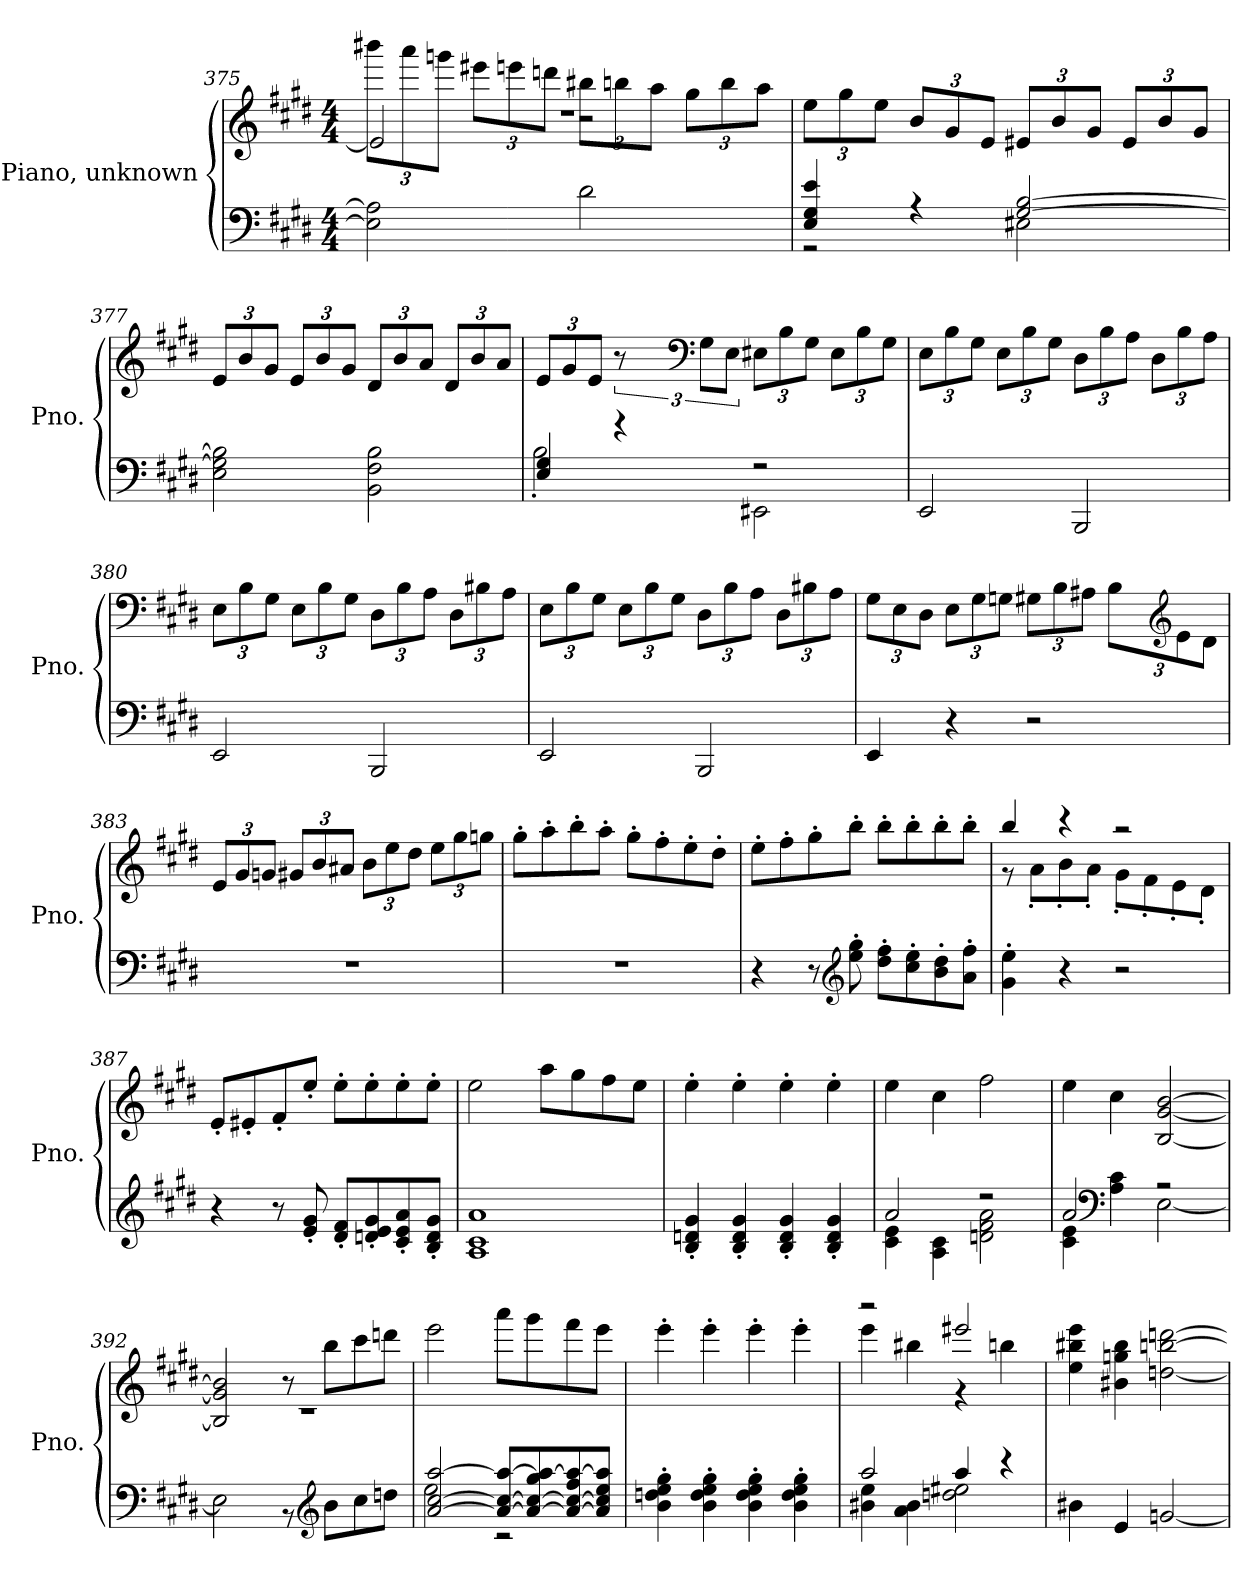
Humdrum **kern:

**kern	**kern
*part1	*part1
*staff2	*staff1
*I"Piano, unknown	*
*I'Pno.	*
*clefF4	*clefG2
*k[f#c#g#d#]	*k[f#c#g#d#]
*M4/4	*M4/4
=375	=375
*	*^
*	*	*Xbrackettup
*	*	*^
2E#\] 2A\]	1r	12bbb#X\L	2e/]
.	.	12aaa\	.
.	.	12gggn\J	.
.	.	12eee#X\L	.
.	.	12eeen\	.
.	.	12dddn\J	.
2d#\	.	12bb#X\L	2r
.	.	12bbn\	.
.	.	12aa\J	.
.	.	12gg#\L	.
.	.	12bb\	.
.	.	12aa\J	.
*	*v	*v	*v
!!LO:PB:g=z
=376	=376
*^	*
4E/ 4G#/ 4e/	2r	12ee\L
.	.	12gg#\
.	.	12ee\J
4r	.	12b/L
.	.	12g#/
.	.	12e/J
[2G#/ [2B/	2E#X\	12e#X/L
.	.	12b/
.	.	12g#/J
.	.	12e#/L
.	.	12b/
.	.	12g#/J
*v	*v	*
=377	=377
2E\ 2G#\] 2B\]	12e/L
.	12b/
.	12g#/J
.	12e/L
.	12b/
.	12g#/J
2BB\ 2F#\ 2B\	12d#/L
.	12b/
.	12a/J
.	12d#/L
.	12b/
.	12a/J
=378	=378
*^	*
4E/ 4G#/	2B'\	12e/L
.	.	12g#/
.	.	12e/J
*	*	*brackettup
4r	.	12r
*	*	*clefF4
.	.	12G#\L
.	.	12E\J
*	*	*Xbrackettup
2r	2EE#X\	12E#X\L
.	.	12B\
.	.	12G#\J
.	.	12E#\L
.	.	12B\
.	.	12G#\J
*v	*v	*
!!LO:LB:g=z
=379	=379
2EE/	12E\L
.	12B\
.	12G#\J
.	12E\L
.	12B\
.	12G#\J
2BBB/	12D#\L
.	12B\
.	12A\J
.	12D#\L
.	12B\
.	12A\J
=380	=380
2EE/	12E\L
.	12B\
.	12G#\J
.	12E\L
.	12B\
.	12G#\J
2BBB/	12D#\L
.	12B\
.	12A\J
.	12D#\L
.	12B#X\
.	12A\J
=381	=381
2EE/	12E\L
.	12B\
.	12G#\J
.	12E\L
.	12B\
.	12G#\J
2BBB/	12D#\L
.	12B\
.	12A\J
.	12D#\L
.	12B#X\
.	12A\J
!!LO:LB:g=z
=382	=382
4EE/	12G#\L
.	12E\
.	12D#\J
4r	12E\L
.	12G#\
.	12Gn\J
2r	12G#X\L
.	12B\
.	12A#X\J
.	12B\L
*	*clefG2
.	12e\
.	12d#\J
=383	=383
1r	12e/L
.	12g#/
.	12gn/J
.	12g#X/L
.	12b/
.	12a#X/J
.	12b\L
.	12ee\
.	12dd#\J
.	12ee\L
.	12gg#\
.	12ggn\J
=384	=384
1r	8gg#'\L
.	8aa'\
.	8bb'\
.	8aa'\J
.	8gg#'\L
.	8ff#'\
.	8ee'\
.	8dd#'\J
!!LO:LB:g=z
=385	=385
4r	8ee'\L
.	8ff#'\
8r	8gg#'\
*clefG2	*
8ee\' 8gg#\'	8bb'\J
8dd#\' 8ff#\'L	8bb'\L
8cc#\' 8ee\'	8bb'\
8b\' 8dd#\'	8bb'\
8a\' 8ff#\'J	8bb'\J
=386	=386
*	*^
4g#\' 4ee\'	4bb/	8r
.	.	8a'\L
4r	4r	8b'\
.	.	8a'\J
2r	2r	8g#'\L
.	.	8f#'\
.	.	8e'\
.	.	8d#'\J
*	*v	*v
=387	=387
4r	8e'/L
.	8e#X'/
8r	8f#'/
8e/' 8g#/'	8ee'/J
8d#/' 8f#/'L	8ee'\L
8dn/' 8e/' 8g#/'	8ee'\
8c#/' 8e/' 8a/'	8ee'\
8B/' 8d/' 8g#/'J	8ee'\J
=388	=388
1A 1c# 1a	2ee\
.	8aa\L
.	8gg#\
.	8ff#\
.	8ee\J
!!LO:LB:g=z
=389	=389
4B/' 4dn/' 4g#/'	4ee'\
4B/' 4d/' 4g#/'	4ee'\
4B/' 4d/' 4g#/'	4ee'\
4B/' 4d/' 4g#/'	4ee'\
=390	=390
*^	*
2a/	4c#\ 4e\	4ee\
.	4A\ 4c#\	4cc#\
2r	2dn\ 2f#\ 2a\	2ff#\
=391	=391	=391
2a/	4c#\ 4e\	4ee\
*clefF4	*	*
.	4A\ 4c#\	4cc#\
2r	[2E\	[2B/ [2g#/ [2b/
=392	=392	=392
1r	2E\]	2B/] 2g#/] 2b/]
.	8r	8r
*clefG2	*	*
.	8b\L	8bb\L
.	8cc#\	8ccc#\
.	8ddn\J	8dddn\J
=393	=393	=393
[2a/ [2cc#/ [2aa/	2ee\	2eee\
8a/_ 8cc#/_ 8aa/_L	2r	8aaa\L
8a/_ 8cc#/_ 8gg#/ 8aa/_	.	8ggg#\
8a/_ 8cc#/_ 8ff#/ 8aa/_	.	8fff#\
8a/] 8cc#/] 8ee/ 8aa/]J	.	8eee\J
*v	*v	*
!!LO:LB:g=z
=394	=394
4b\' 4ddn\' 4ee\' 4gg#\'	4eee'\
4b\' 4dd\' 4ee\' 4gg#\'	4eee'\
4b\' 4dd\' 4ee\' 4gg#\'	4eee'\
4b\' 4dd\' 4ee\' 4gg#\'	4eee'\
=395	=395
*^	*^
2aa/	4b#X\ 4ee\	2r	4eee\
.	4a\ 4b#\	.	4bb#X\
4aa/	2ddn\ 2ee#X\	2eee#X/	4r
4r	.	.	4bbn\
*v	*v	*	*
*	*v	*v
=396	=396
4b#X\	4ee\ 4bb#X\ 4eee\
4e/	4b#X\ 4ggn\ 4bb#\
[2gn/	[2ddn\ [2bbn\ [2dddn\
=	=
*-	*-
